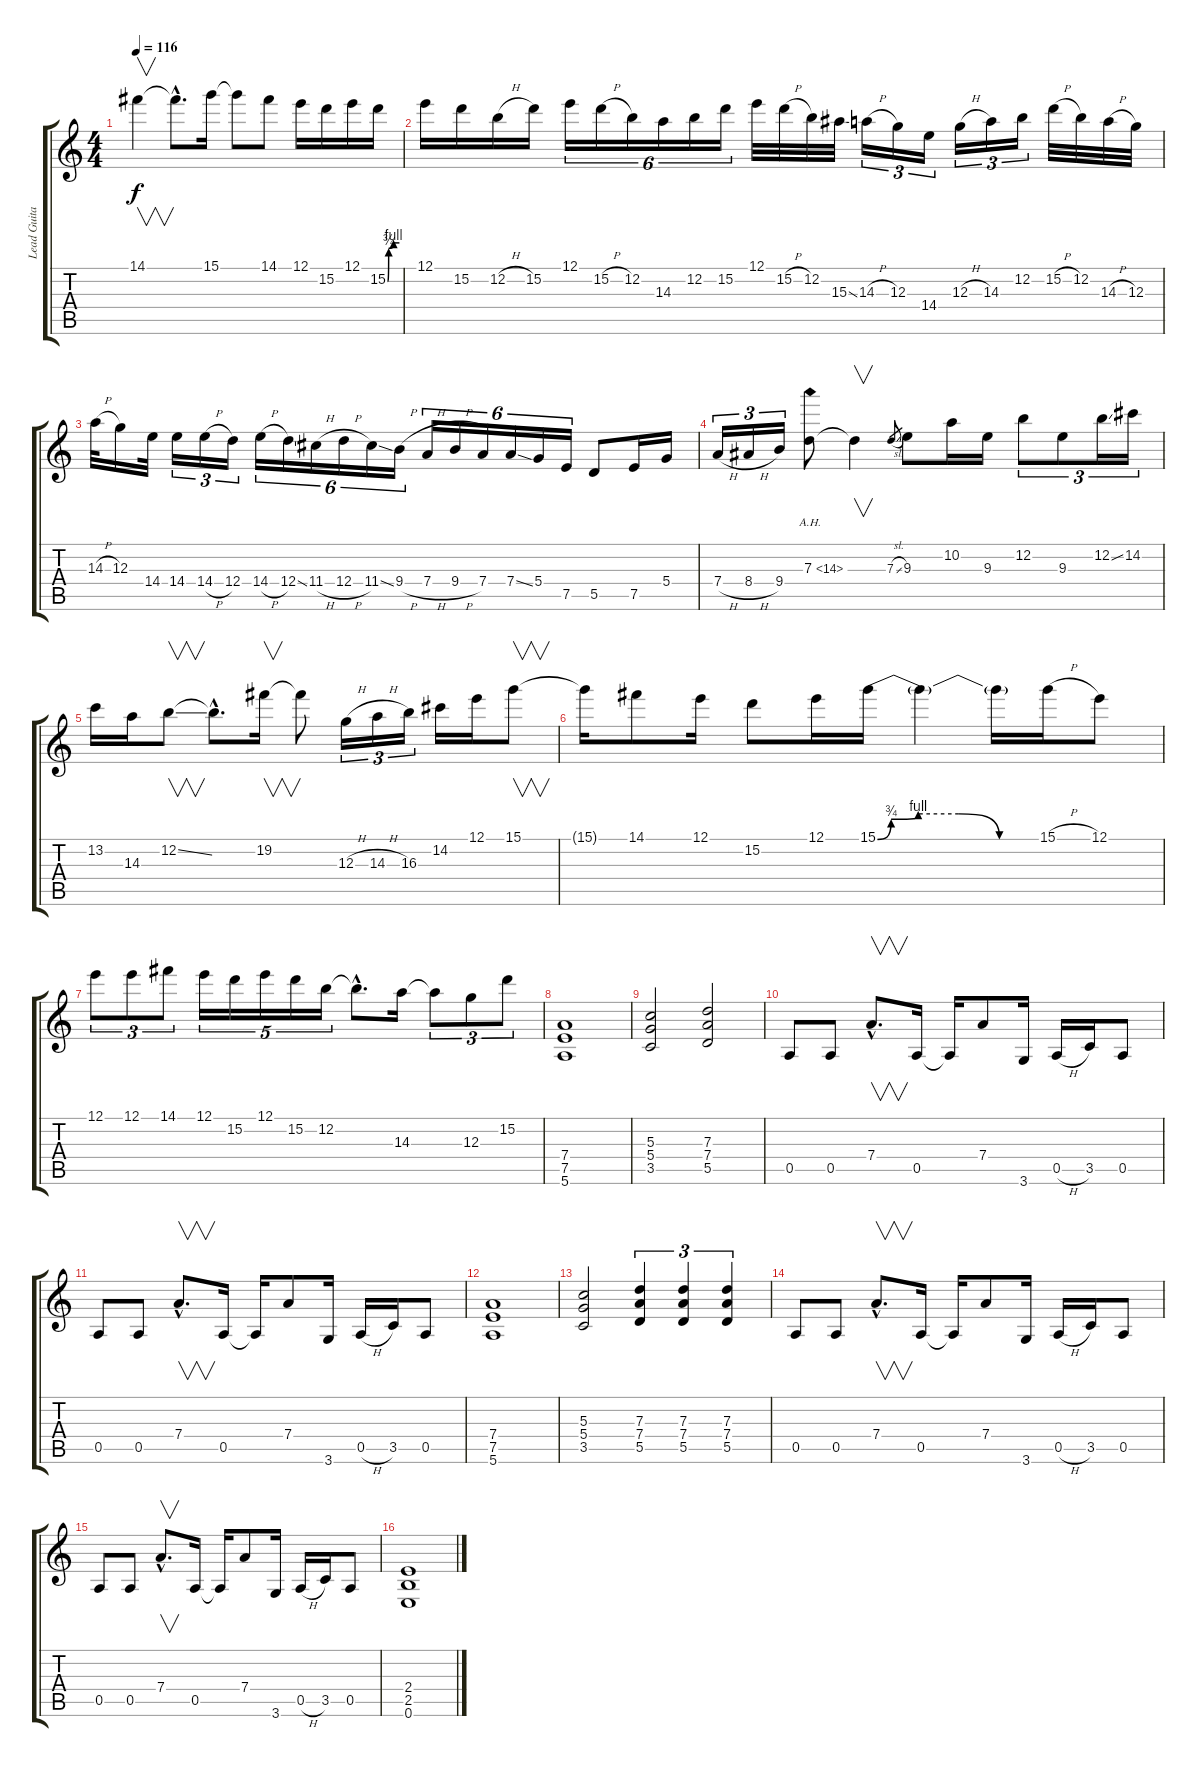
\track ("Lead Guitar" "Lead Guita") {instrument distortionguitar}
\staff {score tabs}
\tuning (E4 B3 G3 D3 A2 E2) {hide}
\ts (4 4)
\tempo 116
\clef g2
\ks c
14.1.4{v dy f} 14.1{hac t}.8{d} 15.1.16 15.1{t}.8 14.1.8 12.1.16 15.2.16 12.1.16 15.2{be (custom 0 0 5 3 30 4 60 4)}.16 |
12.1.16 15.2.16 12.2{h}.16 15.2.16 12.1.16{tu (6 4)} 15.2{h}.16{tu (6 4)} 12.2.16{tu (6 4)} 14.3.16{tu (6 4)} 12.2.16{tu (6 4)} 15.2.16{tu (6 4)} 12.1.32 15.2{h}.32 12.2.32 15.3{ss}.32 14.3{h}.16{tu (3 2)} 12.3.16{tu (3 2)} 14.4.16{tu (3 2)} 12.3{h}.16{tu (3 2)} 14.3.16{tu (3 2)} 12.2.16{tu (3 2)} 15.2{h}.32 12.2.32 14.3{h}.32 12.3.32 |
14.3{h}.32 12.3.16 14.4.32 14.4.16{tu (3 2)} 14.4{h}.16{tu (3 2)} 12.4.16{tu (3 2)} 14.4{h}.16{tu (6 4)} 12.4{ss}.16{tu (6 4)} 11.4{h}.16{tu (6 4)} 12.4{h}.16{tu (6 4)} 11.4{ss}.16{tu (6 4)} 9.4{h}.16{tu (6 4)} 7.4{h}.16{tu (6 4)} 9.4{h}.16{tu (6 4)} 7.4.16{tu (6 4)} 7.4{ss}.16{tu (6 4)} 5.4.16{tu (6 4)} 7.5.16{tu (6 4)} 5.5.8 7.5.16 5.4.16 |
7.4{h}.16{tu (3 2)} 8.4{h}.16{tu (3 2)} 9.4.16{tu (3 2)} 7.3{ah 7}.8 7.3{t}.4{v} 7.3{sl}.8{gr} 9.3.8 10.2.16 9.3.16 12.2.8{tu (3 2)} 9.3.8{tu (3 2)} 12.2{ss}.16{tu (3 2)} 14.2.16{tu (3 2)} |
13.2.16 14.3.16 12.2{ss}.8{v} 12.2{hac t}.8{d} 19.2.16{v} 19.2{t}.8 12.3{h}.16{tu (3 2)} 14.3{h}.16{tu (3 2)} 16.3.16{tu (3 2)} 14.2.16 12.1.16 15.1.8{v} |
15.1{t}.16 14.1.8 12.1.16 15.2.8 12.1.16 15.1{be (custom 0 0 5 3 15 4 30 4 45 0 60 0)}.16 15.1{t}.4 15.1{t}.16 15.1{h}.16 12.1.8 |
12.1.8{tu (3 2)} 12.1.8{tu (3 2)} 14.1.8{tu (3 2)} 12.1.16{tu (5 4)} 15.2.16{tu (5 4)} 12.1.16{tu (5 4)} 15.2.16{tu (5 4)} 12.2.16{tu (5 4)} 12.2{hac t}.8{d} 14.3.16 14.3{t}.8{tu (3 2)} 12.3.8{tu (3 2)} 15.2.8{tu (3 2)} |
(7.4 7.5 5.6).1 |
(5.3 5.4 3.5).2 (7.3 7.4 5.5).2 |
0.5.8 0.5.8 7.4{hac}.8{v d} 0.5.16 0.5{t}.16 7.4.8 3.6.16 0.5{h}.16 3.5.16 0.5.8 |
0.5.8 0.5.8 7.4{hac}.8{v d} 0.5.16 0.5{t}.16 7.4.8 3.6.16 0.5{h}.16 3.5.16 0.5.8 |
(7.4 7.5 5.6).1 |
(5.3 5.4 3.5).2 (7.3 7.4 5.5).4{tu (3 2)} (7.3 7.4 5.5).4{tu (3 2)} (7.3 7.4 5.5).4{tu (3 2)} |
0.5.8 0.5.8 7.4{hac}.8{v d} 0.5.16 0.5{t}.16 7.4.8 3.6.16 0.5{h}.16 3.5.16 0.5.8 |
0.5.8 0.5.8 7.4{hac}.8{v d} 0.5.16 0.5{t}.16 7.4.8 3.6.16 0.5{h}.16 3.5.16 0.5.8 |
(2.4 2.5 0.6).1
